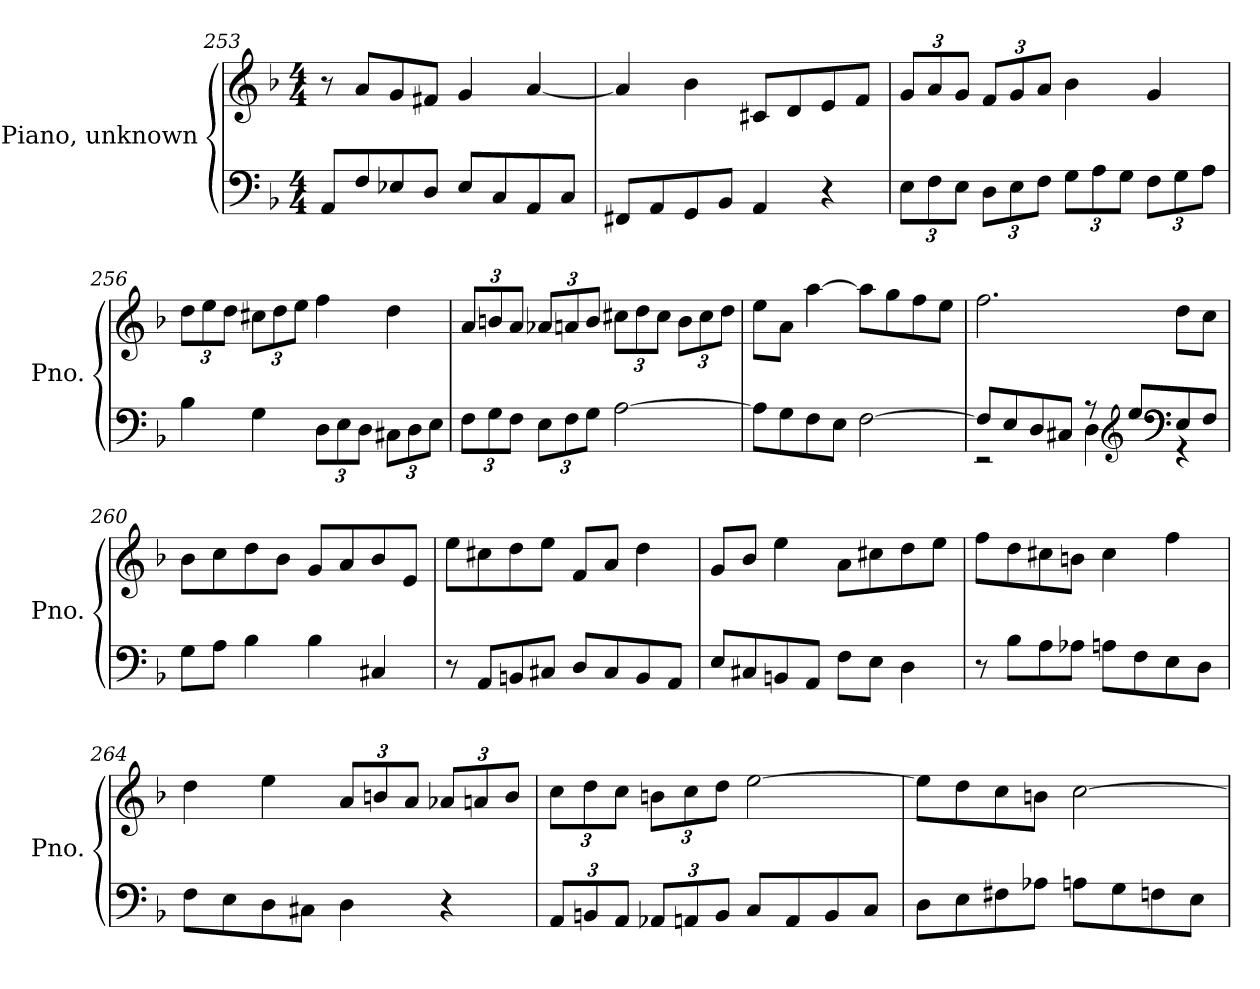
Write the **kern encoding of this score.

**kern	**kern
*part1	*part1
*staff2	*staff1
*I"Piano, unknown	*
*I'Pno.	*
*clefF4	*clefG2
*k[b-]	*k[b-]
*M4/4	*M4/4
=253	=253
8AA/L	8r
8F/	8a/L
8E-X/	8g/
8D/J	8f#X/J
8E-/L	4g/
8C/	.
8AA/	[4a/
8C/J	.
!!LO:LB:g=z
=254	=254
8FF#X/L	4a/]
8AA/	.
8GG/	4b-\
8BB-/J	.
4AA/	8c#X/L
.	8d/
4r	8e/
.	8f/J
=255	=255
*Xbrackettup	*Xbrackettup
12E\L	12g/L
12F\	12a/
12E\J	12g/J
12D\L	12f/L
12E\	12g/
12F\J	12a/J
12G\L	4b-\
12A\	.
12G\J	.
12F\L	4g/
12G\	.
12A\J	.
=256	=256
4B-\	12dd\L
.	12ee\
.	12dd\J
4G\	12cc#X\L
.	12dd\
.	12ee\J
12D\L	4ff\
12E\	.
12D\J	.
12C#X\L	4dd\
12D\	.
12E\J	.
!!LO:LB:g=z
=257	=257
12F\L	12a/L
12G\	12bn/
12F\J	12a/J
12E\L	12a-X/L
12F\	12an/
12G\J	12b/J
[2A\	12cc#X\L
.	12dd\
.	12cc#\J
.	12b\L
.	12cc#\
.	12dd\J
=258	=258
8A\L]	8ee\L
8G\	8a\J
8F\	[4aa\
8E\J	.
[2F\	8aa\L]
.	8gg\
.	8ff\
.	8ee\J
=259	=259
*^	*
8F/L]	2r	2.ff\
8E/	.	.
8D/	.	.
8C#X/J	.	.
8r	4D\	.
*clefG2	*	*
8ee/L	.	.
*clefF4	*	*
8E/	4r	8dd\L
8F/J	.	8cc\J
*v	*v	*
=260	=260
8G\L	8b-\L
8A\J	8cc\
4B-\	8dd\
.	8b-\J
4B-\	8g/L
.	8a/
4C#X/	8b-/
.	8e/J
!!LO:PB:g=z
=261	=261
8r	8ee\L
8AA/L	8cc#X\
8BBn/	8dd\
8C#X/J	8ee\J
8D/L	8f/L
8C#/	8a/J
8BB/	4dd\
8AA/J	.
=262	=262
8E/L	8g/L
8C#X/	8b-/J
8BBn/	4ee\
8AA/J	.
8F\L	8a\L
8E\J	8cc#X\
4D\	8dd\
.	8ee\J
=263	=263
8r	8ff\L
8B-\L	8dd\
8A\	8cc#X\
8A-X\J	8bn\J
8An\L	4cc#\
8F\	.
8E\	4ff\
8D\J	.
=264	=264
8F\L	4dd\
8E\	.
8D\	4ee\
8C#X\J	.
4D\	12a/L
.	12bn/
.	12a/J
4r	12a-X/L
.	12an/
.	12b/J
!!LO:LB:g=z
=265	=265
12AA/L	12cc\L
12BBn/	12dd\
12AA/J	12cc\J
12AA-X/L	12bn\L
12AAn/	12cc\
12BB/J	12dd\J
8C/L	[2ee\
8AA/	.
8BB/	.
8C/J	.
=266	=266
8D\L	8ee\L]
8E\	8dd\
8F#X\	8cc\
8A-X\J	8bn\J
8An\L	[2cc\
8G\	.
8Fn\	.
8E\J	.
=	=
*-	*-
